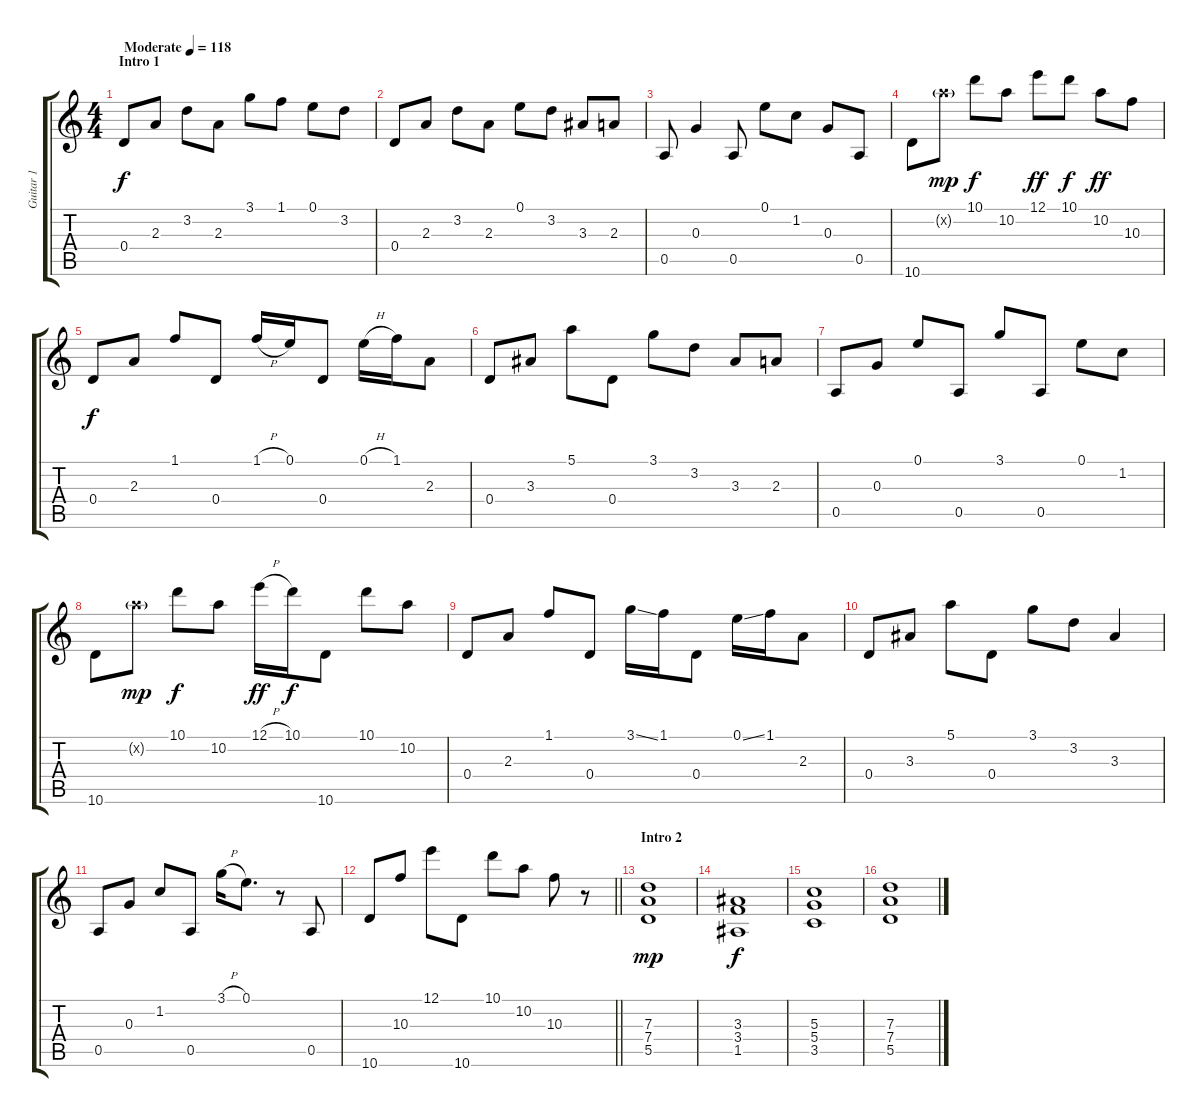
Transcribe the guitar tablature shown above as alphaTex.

\track ("Guitar 1" "Guitar 1") {instrument distortionguitar}
\staff {score tabs}
\tuning (E4 B3 G3 D3 A2 E2) {hide}
\ts (4 4)
\section ("" "Intro 1")
\tempo (118 "Moderate")
\clef g2
\ks c
0.4.8{dy f instrument electricguitarclean} 2.3.8 3.2.8 2.3.8 3.1.8 1.1.8 0.1.8 3.2.8 |
0.4.8 2.3.8 3.2.8 2.3.8 0.1.8 3.2.8 3.3.8 2.3.8 |
0.5.8 0.3.4 0.5.8 0.1.8 1.2.8 0.3.8 0.5.8 |
10.6.8 10.2{g x}.8{dy mp} 10.1.8{dy f} 10.2.8 12.1.8{dy ff} 10.1.8{dy f} 10.2.8{dy ff} 10.3.8 |
0.4.8{dy f} 2.3.8 1.1.8 0.4.8 1.1{h}.16 0.1.16 0.4.8 0.1{h}.16 1.1.16 2.3.8 |
0.4.8 3.3.8 5.1.8 0.4.8 3.1.8 3.2.8 3.3.8 2.3.8 |
0.5.8 0.3.8 0.1.8 0.5.8 3.1.8 0.5.8 0.1.8 1.2.8 |
10.6.8 10.2{g x}.8{dy mp} 10.1.8{dy f} 10.2.8 12.1{h}.16{dy ff} 10.1.16{dy f} 10.6.8 10.1.8 10.2.8 |
0.4.8 2.3.8 1.1.8 0.4.8 3.1{ss}.16 1.1.16 0.4.8 0.1{ss}.16 1.1.16 2.3.8 |
0.4.8 3.3.8 5.1.8 0.4.8 3.1.8 3.2.8 3.3.4 |
0.5.8 0.3.8 1.2.8 0.5.8 3.1{h}.16 0.1.8{d} r.8 0.5.8 |
\barLineRight lightlight
10.6.8 10.3.8 12.1.8 10.6.8 10.1.8 10.2.8 10.3.8 r.8 |
\section ("" "Intro 2")
(7.3 7.4 5.5).1{dy mp instrument distortionguitar} |
(3.3 3.4 1.5).1{dy f} |
(5.3 5.4 3.5).1 |
(7.3 7.4 5.5).1
